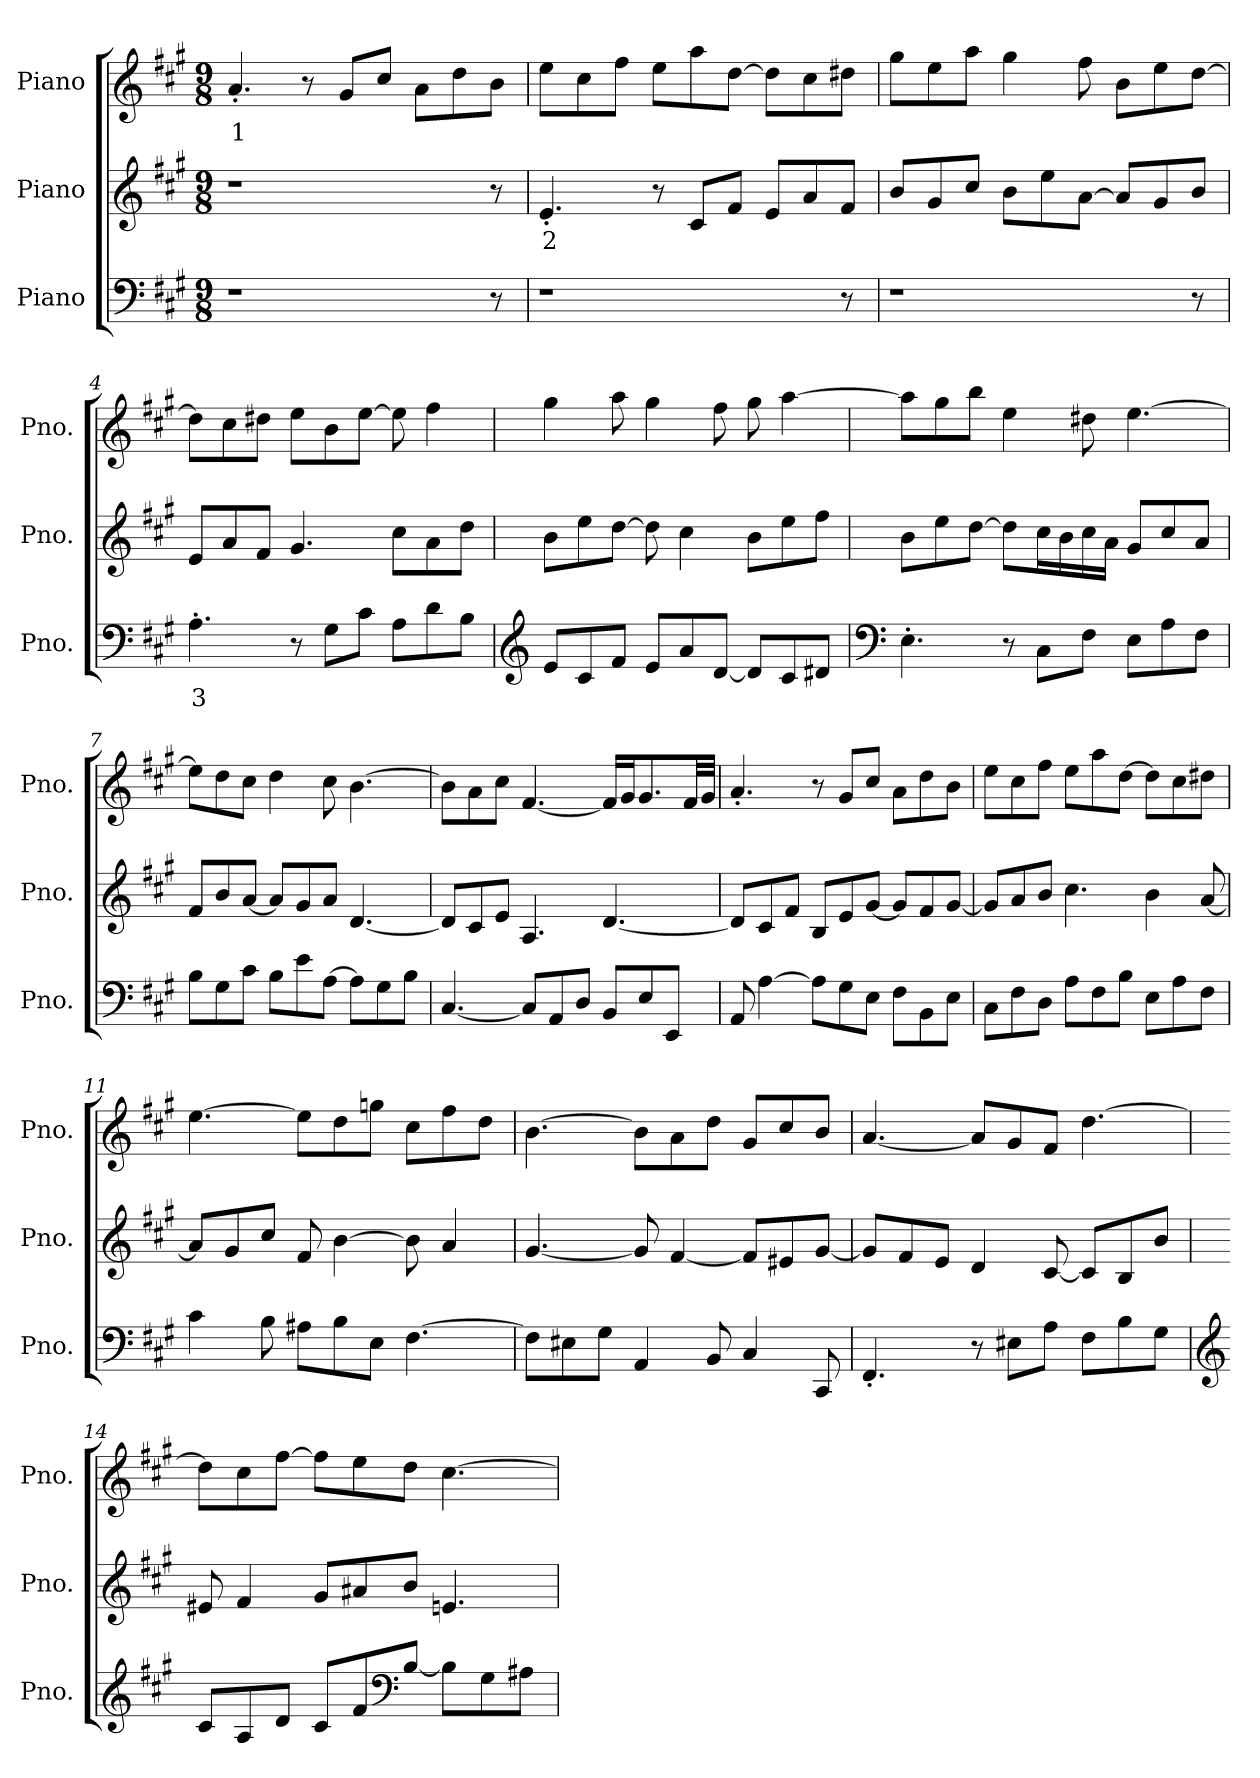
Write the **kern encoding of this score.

**kern	**text	**kern	**text	**kern	**text
*part3	*part3	*part2	*part2	*part1	*part1
*staff3	*staff3	*staff2	*staff2	*staff1	*staff1
*I"Piano	*	*I"Piano	*	*I"Piano	*
*I'Pno.	*	*I'Pno.	*	*I'Pno.	*
*clefF4	*	*clefG2	*	*clefG2	*
*k[f#c#g#]	*	*k[f#c#g#]	*	*k[f#c#g#]	*
*M9/8	*	*M9/8	*	*M9/8	*
*MM54	*	*MM54	*	*MM54	*
=1	=1	=1	=1	=1	=1
!	!	!	!	!	!LO:LY:b
1r	.	1r	.	4.a'i/	1
.	.	.	.	8r	.
.	.	.	.	8g#i/L	.
.	.	.	.	8cc#i/J	.
.	.	.	.	8ai\L	.
.	.	.	.	8ddi\	.
8r	.	8r	.	8bi\J	.
=2	=2	=2	=2	=2	=2
!	!	!	!LO:LY:b	!	!
1r	.	4.e'j/	2	8eei\L	.
.	.	.	.	8cc#i\	.
.	.	.	.	8ff#i\J	.
.	.	8r	.	8eei\L	.
.	.	8c#j/L	.	8aai\	.
.	.	8f#j/J	.	[8ddi\J	.
.	.	8ej/L	.	8ddi\L]	.
.	.	8aj/	.	8cc#i\	.
8r	.	8f#j/J	.	8dd#Xi\J	.
=3	=3	=3	=3	=3	=3
1r	.	8bj/L	.	8gg#i\L	.
.	.	8g#j/	.	8eei\	.
.	.	8cc#j/J	.	8aai\J	.
.	.	8bj\L	.	4gg#i\	.
.	.	8eej\	.	.	.
.	.	[8aj\J	.	8ff#i\	.
.	.	8aj/L]	.	8bi\L	.
.	.	8g#j/	.	8eei\	.
8r	.	8bj/J	.	[8ddi\J	.
=4	=4	=4	=4	=4	=4
!	!LO:LY:b	!	!	!	!
4.A'Z\	3	8ej/L	.	8ddi\L]	.
.	.	8aj/	.	8cc#i\	.
.	.	8f#j/J	.	8dd#Xi\J	.
8r	.	4.g#j/	.	8eei\L	.
8G#Z\L	.	.	.	8bi\	.
8c#Z\J	.	.	.	[8eei\J	.
8AZ\L	.	8cc#j\L	.	8eei\]	.
8dZ\	.	8aj\	.	4ff#i\	.
8BZ\J	.	8ddj\J	.	.	.
!!LO:LB:g=z
=5	=5	=5	=5	=5	=5
*clefG2	*	*	*	*	*
8eZ/L	.	8bj\L	.	4gg#i\	.
8c#Z/	.	8eej\	.	.	.
8f#Z/J	.	[8ddj\J	.	8aai\	.
8eZ/L	.	8ddj\]	.	4gg#i\	.
8aZ/	.	4cc#j\	.	.	.
[8dZ/J	.	.	.	8ff#i\	.
8dZ/L]	.	8bj\L	.	8gg#i\	.
8c#Z/	.	8eej\	.	[4aai\	.
8d#XZ/J	.	8ff#j\J	.	.	.
=6	=6	=6	=6	=6	=6
*clefF4	*	*	*	*	*
4.E'Z\	.	8bj\L	.	8aai\L]	.
.	.	8eej\	.	8gg#i\	.
.	.	[8ddj\J	.	8bbi\J	.
8r	.	8ddj\L]	.	4eei\	.
8C#Z\L	.	16cc#j\L	.	.	.
.	.	16bj\	.	.	.
8F#Z\J	.	16cc#j\	.	8dd#Xi\	.
.	.	16aj\JJ	.	.	.
8EZ\L	.	8g#j/L	.	[4.eei\	.
8AZ\	.	8cc#j/	.	.	.
8F#Z\J	.	8aj/J	.	.	.
=7	=7	=7	=7	=7	=7
8BZ\L	.	8f#j/L	.	8eei\L]	.
8G#Z\	.	8bj/	.	8ddi\	.
8c#Z\J	.	[8aj/J	.	8cc#i\J	.
8BZ\L	.	8aj/L]	.	4ddi\	.
8eZ\	.	8g#j/	.	.	.
[8AZ\J	.	8aj/J	.	8cc#i\	.
8AZ\L]	.	[4.dj/	.	[4.bi\	.
8G#Z\	.	.	.	.	.
8BZ\J	.	.	.	.	.
!!LO:LB:g=z
=8	=8	=8	=8	=8	=8
[4.C#Z/	.	8dj/L]	.	8bi\L]	.
.	.	8c#j/	.	8ai\	.
.	.	8ej/J	.	8cc#i\J	.
8C#Z/L]	.	4.Aj/	.	[4.f#i/	.
8AAZ/	.	.	.	.	.
8DZ/J	.	.	.	.	.
8BBZ/L	.	[4.dj/	.	16f#i/LL]	.
.	.	.	.	16g#i/J	.
8EZ/	.	.	.	8.g#i/	.
8EEZ/J	.	.	.	.	.
.	.	.	.	32f#i/LL	.
.	.	.	.	32g#i/JJJ	.
=9	=9	=9	=9	=9	=9
8AAZ/	.	8dj/L]	.	4.a'i/	.
[4AZ\	.	8c#j/	.	.	.
.	.	8f#j/J	.	.	.
8AZ\L]	.	8Bj/L	.	8r	.
8G#Z\	.	8ej/	.	8g#i/L	.
8EZ\J	.	[8g#j/J	.	8cc#i/J	.
8F#Z\L	.	8g#j/L]	.	8ai\L	.
8BBZ\	.	8f#j/	.	8ddi\	.
8EZ\J	.	[8g#j/J	.	8bi\J	.
=10	=10	=10	=10	=10	=10
8C#Z\L	.	8g#j/L]	.	8eei\L	.
8F#Z\	.	8aj/	.	8cc#i\	.
8DZ\J	.	8bj/J	.	8ff#i\J	.
8AZ\L	.	4.cc#j\	.	8eei\L	.
8F#Z\	.	.	.	8aai\	.
8BZ\J	.	.	.	[8ddi\J	.
8EZ\L	.	4bj\	.	8ddi\L]	.
8AZ\	.	.	.	8cc#i\	.
8F#Z\J	.	[8aj/	.	8dd#Xi\J	.
=11	=11	=11	=11	=11	=11
4c#Z\	.	8aj/L]	.	[4.eei\	.
.	.	8g#j/	.	.	.
8BZ\	.	8cc#j/J	.	.	.
8A#XZ\L	.	8f#j/	.	8eei\L]	.
8BZ\	.	[4bj\	.	8ddi\	.
8EZ\J	.	.	.	8ggni\J	.
[4.F#Z\	.	8bj\]	.	8cc#i\L	.
.	.	4aj/	.	8ff#i\	.
.	.	.	.	8ddi\J	.
!!LO:LB:g=z
=12	=12	=12	=12	=12	=12
8F#Z\L]	.	[4.g#j/	.	[4.bi\	.
8E#XZ\	.	.	.	.	.
8G#Z\J	.	.	.	.	.
4AAZ/	.	8g#j/]	.	8bi\L]	.
.	.	[4f#j/	.	8ai\	.
8BBZ/	.	.	.	8ddi\J	.
4C#Z/	.	8f#j/L]	.	8g#i/L	.
.	.	8e#Xj/	.	8cc#i/	.
8CC#Z/	.	[8g#j/J	.	8bi/J	.
=13	=13	=13	=13	=13	=13
4.FF#'Z/	.	8g#j/L]	.	[4.ai/	.
.	.	8f#j/	.	.	.
.	.	8ej/J	.	.	.
8r	.	4dj/	.	8ai/L]	.
8E#XZ\L	.	.	.	8g#i/	.
8AZ\J	.	[8c#j/	.	8f#i/J	.
8F#Z\L	.	8c#j/L]	.	[4.ddi\	.
8BZ\	.	8Bj/	.	.	.
8G#Z\J	.	8bj/J	.	.	.
=14	=14	=14	=14	=14	=14
*clefG2	*	*	*	*	*
8c#Z/L	.	8e#Xj/	.	8ddi\L]	.
8AZ/	.	4f#j/	.	8cc#i\	.
8dZ/J	.	.	.	[8ff#i\J	.
8c#Z/L	.	8g#j/L	.	8ff#i\L]	.
8f#Z/	.	8a#Xj/	.	8eei\	.
*clefF4	*	*	*	*	*
[8BZ/J	.	8bj/J	.	8ddi\J	.
8BZ\L]	.	4.enj/	.	[4.cc#i\	.
8G#Z\	.	.	.	.	.
8A#XZ\J	.	.	.	.	.
=	=	=	=	=	=
*-	*-	*-	*-	*-	*-
